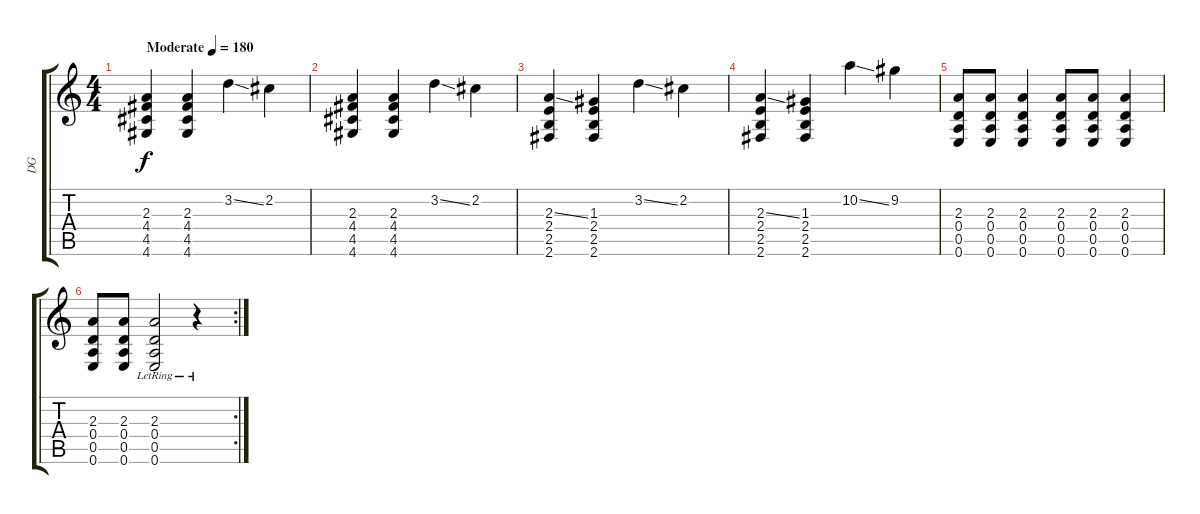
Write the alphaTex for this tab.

\track ("DG" "DG") {instrument distortionguitar}
\staff {score tabs}
\tuning (E4 B3 G3 D3 A2 E2) {hide}
\ts (4 4)
\tempo (180 "Moderate")
\clef g2
\ks c
(2.3 4.4 4.5 4.6).4{dy f instrument distortionguitar} (2.3 4.4 4.5 4.6).4 3.2{ss}.4 2.2.4 |
(2.3 4.4 4.5 4.6).4 (2.3 4.4 4.5 4.6).4 3.2{ss}.4 2.2.4 |
(2.3{ss} 2.4 2.5 2.6).4 (1.3 2.4 2.5 2.6).4 3.2{ss}.4 2.2.4 |
(2.3{ss} 2.4 2.5 2.6).4 (1.3 2.4 2.5 2.6).4 10.2{ss}.4 9.2.4 |
(2.3 0.4 0.5 0.6).8 (2.3 0.4 0.5 0.6).8 (2.3 0.4 0.5 0.6).4 (2.3 0.4 0.5 0.6).8 (2.3 0.4 0.5 0.6).8 (2.3 0.4 0.5 0.6).4 |
\rc 2
(2.3 0.4 0.5 0.6).8 (2.3 0.4 0.5 0.6).8 (2.3{lr} 0.4{lr} 0.5{lr} 0.6{lr}).2 r.4
